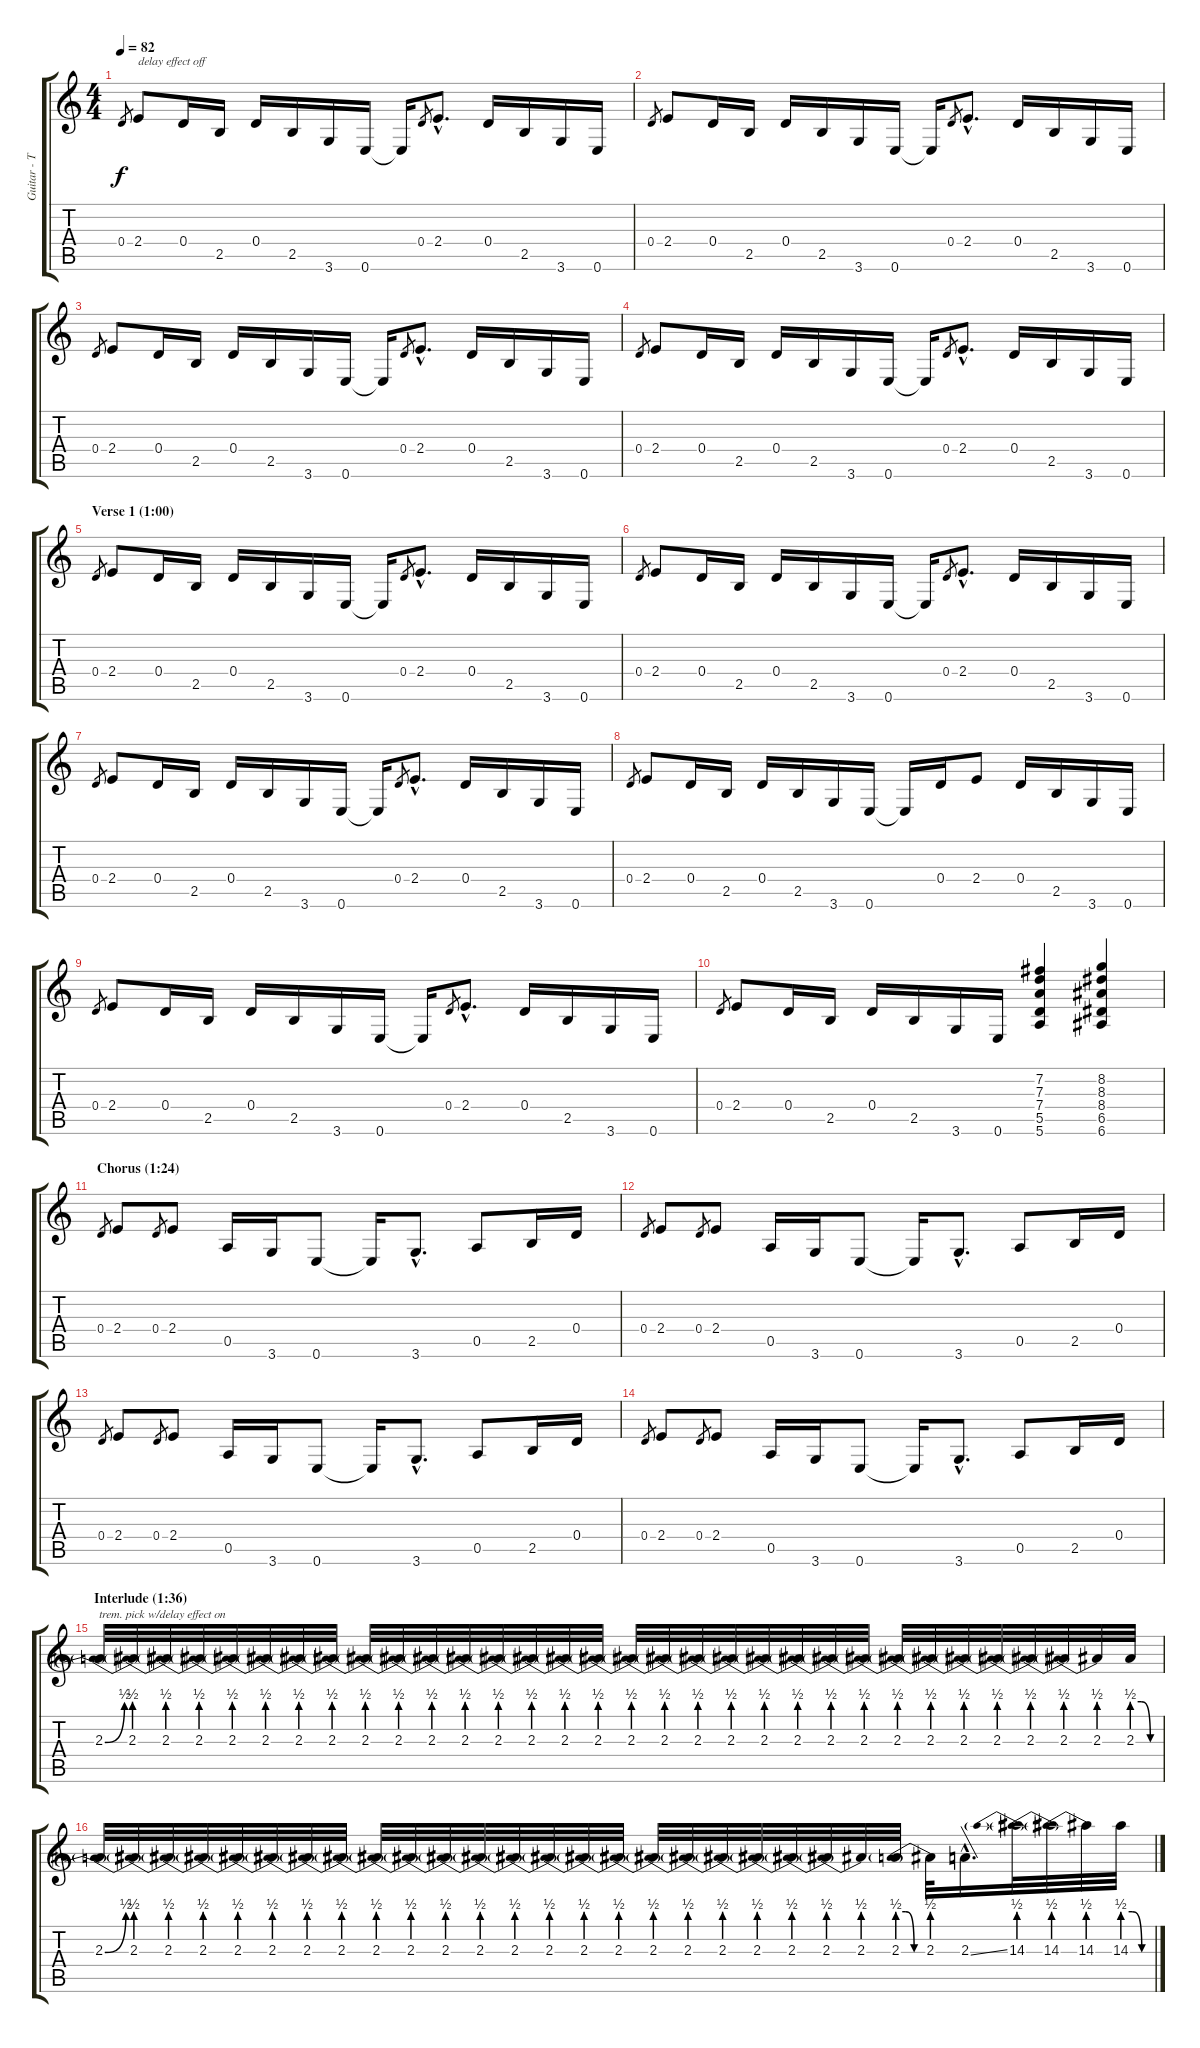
\track ("Guitar - Tom" "Guitar - T") {instrument distortionguitar}
\staff {score tabs}
\tuning (E4 B3 G3 D3 A2 E2) {hide}
\ts (4 4)
\tempo 82
\clef g2
\ks c
0.4.8{gr dy f} 2.4.8{txt "delay effect off" volume 13} 0.4.16 2.5.16 0.4.16 2.5.16 3.6.16 0.6.16 0.6{t}.16 0.4.8{gr} 2.4{hac}.8{d} 0.4.16 2.5.16 3.6.16 0.6.16 |
0.4.8{gr} 2.4.8 0.4.16 2.5.16 0.4.16 2.5.16 3.6.16 0.6.16 0.6{t}.16 0.4.8{gr} 2.4{hac}.8{d} 0.4.16 2.5.16 3.6.16 0.6.16 |
0.4.8{gr} 2.4.8 0.4.16 2.5.16 0.4.16 2.5.16 3.6.16 0.6.16 0.6{t}.16 0.4.8{gr} 2.4{hac}.8{d} 0.4.16 2.5.16 3.6.16 0.6.16 |
0.4.8{gr} 2.4.8 0.4.16 2.5.16 0.4.16 2.5.16 3.6.16 0.6.16 0.6{t}.16 0.4.8{gr} 2.4{hac}.8{d} 0.4.16 2.5.16 3.6.16 0.6.16 |
\section ("" "Verse 1 (1:00)")
0.4.8{gr} 2.4.8 0.4.16 2.5.16 0.4.16 2.5.16 3.6.16 0.6.16 0.6{t}.16 0.4.8{gr} 2.4{hac}.8{d} 0.4.16 2.5.16 3.6.16 0.6.16 |
0.4.8{gr} 2.4.8 0.4.16 2.5.16 0.4.16 2.5.16 3.6.16 0.6.16 0.6{t}.16 0.4.8{gr} 2.4{hac}.8{d} 0.4.16 2.5.16 3.6.16 0.6.16 |
0.4.8{gr} 2.4.8 0.4.16 2.5.16 0.4.16 2.5.16 3.6.16 0.6.16 0.6{t}.16 0.4.8{gr} 2.4{hac}.8{d} 0.4.16 2.5.16 3.6.16 0.6.16 |
0.4.8{gr} 2.4.8 0.4.16 2.5.16 0.4.16 2.5.16 3.6.16 0.6.16 0.6{t}.16 0.4.16 2.4.8 0.4.16 2.5.16 3.6.16 0.6.16 |
0.4.8{gr} 2.4.8 0.4.16 2.5.16 0.4.16 2.5.16 3.6.16 0.6.16 0.6{t}.16 0.4.8{gr} 2.4{hac}.8{d} 0.4.16 2.5.16 3.6.16 0.6.16 |
0.4.8{gr} 2.4.8 0.4.16 2.5.16 0.4.16 2.5.16 3.6.16 0.6.16 (7.2 7.3 7.4 5.5 5.6).4 (8.2 8.3 8.4 6.5 6.6).4 |
\section ("" "Chorus (1:24)")
0.4.8{gr} 2.4.8 0.4.8{gr} 2.4.8 0.5.16 3.6.16 0.6.8 0.6{t}.16 3.6{hac}.8{d} 0.5.8 2.5.16 0.4.16 |
0.4.8{gr} 2.4.8 0.4.8{gr} 2.4.8 0.5.16 3.6.16 0.6.8 0.6{t}.16 3.6{hac}.8{d} 0.5.8 2.5.16 0.4.16 |
0.4.8{gr} 2.4.8 0.4.8{gr} 2.4.8 0.5.16 3.6.16 0.6.8 0.6{t}.16 3.6{hac}.8{d} 0.5.8 2.5.16 0.4.16 |
0.4.8{gr} 2.4.8 0.4.8{gr} 2.4.8 0.5.16 3.6.16 0.6.8 0.6{t}.16 3.6{hac}.8{d} 0.5.8 2.5.16 0.4.16 |
\section ("" "Interlude (1:36)")
2.3{be (bend 0 0 60 2)}.32{txt "trem. pick w/delay effect on"} 2.3{be (prebend 0 2 60 2)}.32 2.3{be (prebend 0 2 60 2)}.32 2.3{be (prebend 0 2 60 2)}.32 2.3{be (prebend 0 2 60 2)}.32 2.3{be (prebend 0 2 60 2)}.32 2.3{be (prebend 0 2 60 2)}.32 2.3{be (prebend 0 2 60 2)}.32 2.3{be (prebend 0 2 60 2)}.32 2.3{be (prebend 0 2 60 2)}.32 2.3{be (prebend 0 2 60 2)}.32 2.3{be (prebend 0 2 60 2)}.32 2.3{be (prebend 0 2 60 2)}.32 2.3{be (prebend 0 2 60 2)}.32 2.3{be (prebend 0 2 60 2)}.32 2.3{be (prebend 0 2 60 2)}.32 2.3{be (prebend 0 2 60 2)}.32 2.3{be (prebend 0 2 60 2)}.32 2.3{be (prebend 0 2 60 2)}.32 2.3{be (prebend 0 2 60 2)}.32 2.3{be (prebend 0 2 60 2)}.32 2.3{be (prebend 0 2 60 2)}.32 2.3{be (prebend 0 2 60 2)}.32 2.3{be (prebend 0 2 60 2)}.32 2.3{be (prebend 0 2 60 2)}.32 2.3{be (prebend 0 2 60 2)}.32 2.3{be (prebend 0 2 60 2)}.32 2.3{be (prebend 0 2 60 2)}.32 2.3{be (prebend 0 2 60 2)}.32 2.3{be (prebend 0 2 60 2)}.32 2.3{be (prebend 0 2 60 2)}.32 2.3{be (custom 0 2 20 2 40 0 60 0)}.32 |
2.3{be (bend 0 0 60 2)}.32 2.3{be (prebend 0 2 60 2)}.32 2.3{be (prebend 0 2 60 2)}.32 2.3{be (prebend 0 2 60 2)}.32 2.3{be (prebend 0 2 60 2)}.32 2.3{be (prebend 0 2 60 2)}.32 2.3{be (prebend 0 2 60 2)}.32 2.3{be (prebend 0 2 60 2)}.32 2.3{be (prebend 0 2 60 2)}.32 2.3{be (prebend 0 2 60 2)}.32 2.3{be (prebend 0 2 60 2)}.32 2.3{be (prebend 0 2 60 2)}.32 2.3{be (prebend 0 2 60 2)}.32 2.3{be (prebend 0 2 60 2)}.32 2.3{be (prebend 0 2 60 2)}.32 2.3{be (prebend 0 2 60 2)}.32 2.3{be (prebend 0 2 60 2)}.32 2.3{be (prebend 0 2 60 2)}.32 2.3{be (prebend 0 2 60 2)}.32 2.3{be (prebend 0 2 60 2)}.32 2.3{be (prebend 0 2 60 2)}.32 2.3{be (prebend 0 2 60 2)}.32 2.3{be (prebend 0 2 60 2)}.32 2.3{be (custom 0 2 20 2 40 0 60 0)}.32 2.3{be (prebend 0 2 60 2)}.32 2.3{ss hac}.16{d} 14.3{be (prebend 0 2 60 2)}.32 14.3{be (prebend 0 2 60 2)}.32 14.3{be (prebend 0 2 60 2)}.32 14.3{be (custom 0 2 20 2 40 0 60 0)}.32
